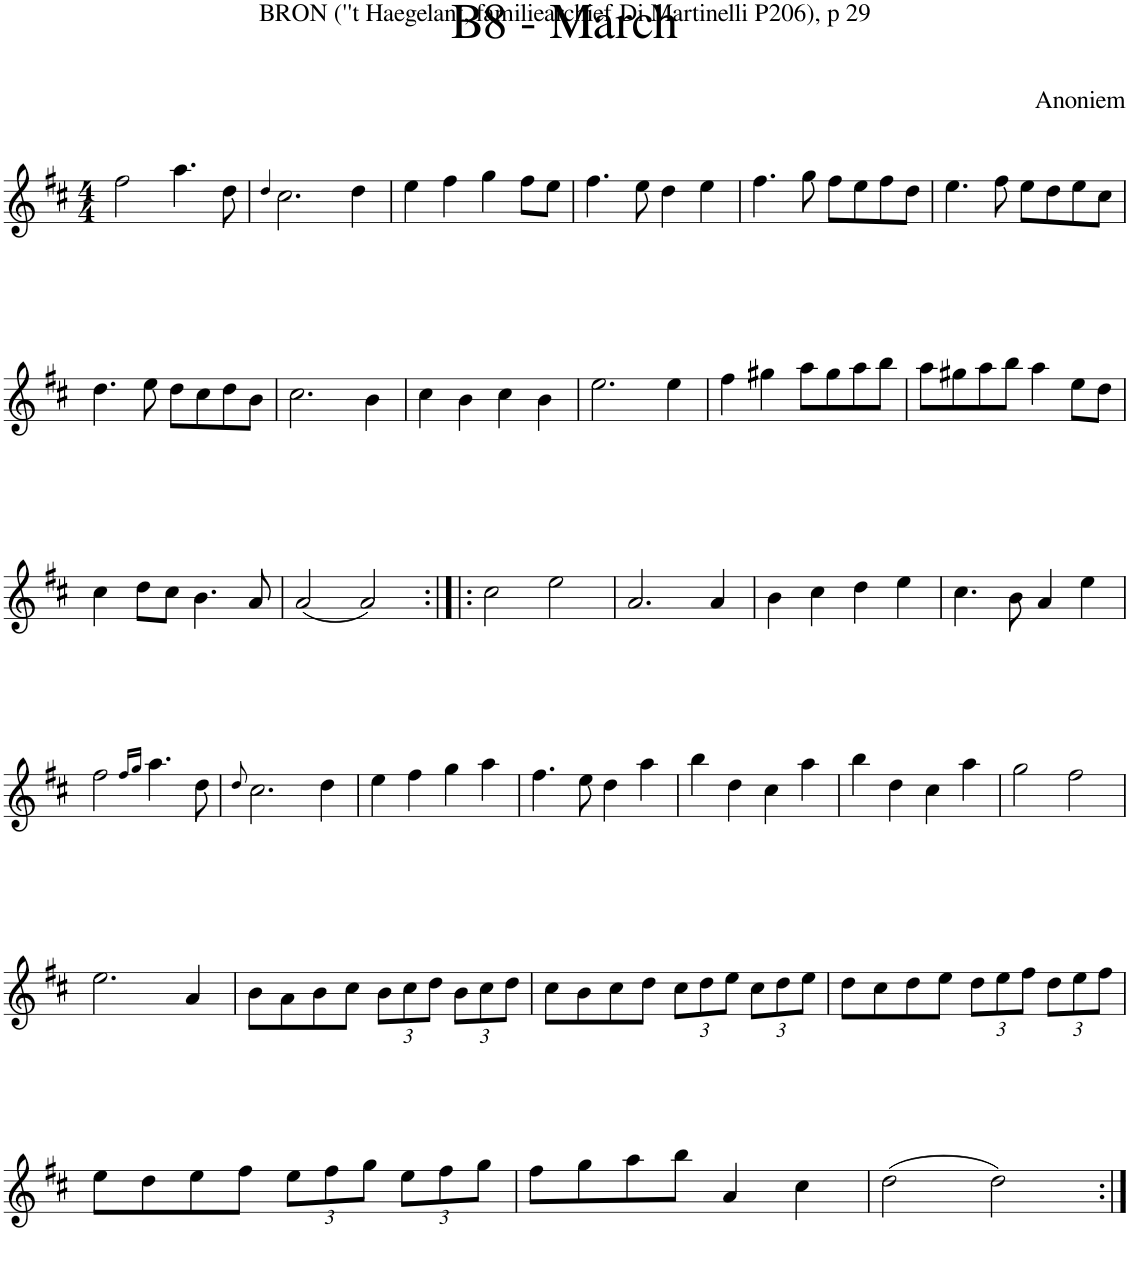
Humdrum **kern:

**kern
*part1
*staff1
*I"Flute
*I'Fl
*clefG2
*k[f#c#]
*M4/4
=1
2ff#\
4.aa\
8dd\
=2
4qdd/
2.cc#\
4dd\
=3
4ee\
4ff#\
4gg\
8ff#\L
8ee\J
=4
4.ff#\
8ee\
4dd\
4ee\
=5
4.ff#\
8gg\
8ff#\L
8ee\
8ff#\
8dd\J
=6
4.ee\
8ff#\
8ee\L
8dd\
8ee\
8cc#\J
!!LO:LB:g=z
=7
4.dd\
8ee\
8dd\L
8cc#\
8dd\
8b\J
=8
2.cc#\
4b\
=9
4cc#\
4b\
4cc#\
4b\
=10
2.ee\
4ee\
=11
4ff#\
4gg#X\
8aa\L
8gg#\
8aa\
8bb\J
=12
8aa\L
8gg#X\
8aa\
8bb\J
4aa\
8ee\L
8dd\J
!!LO:LB:g=z
=13
4cc#\
8dd\L
8cc#\J
4.b\
8a/
=14
(2a/
2a/)
=15:|!|:
2cc#\
2ee\
=16
2.a/
4a/
=17
4b\
4cc#\
4dd\
4ee\
=18
4.cc#\
8b\
4a/
4ee\
!!LO:LB:g=z
=19
2ff#\
16qff#/LL
16qgg/JJ
4.aa\
8dd\
=20
8qdd/
2.cc#\
4dd\
=21
4ee\
4ff#\
4gg\
4aa\
=22
4.ff#\
8ee\
4dd\
4aa\
=23
4bb\
4dd\
4cc#\
4aa\
=24
4bb\
4dd\
4cc#\
4aa\
=25
2gg\
2ff#\
!!LO:LB:g=z
=26
2.ee\
4a/
=27
8b\L
8a\
8b\
8cc#\J
*Xbrackettup
12b\L
12cc#\
12dd\J
12b\L
12cc#\
12dd\J
=28
8cc#\L
8b\
8cc#\
8dd\J
12cc#\L
12dd\
12ee\J
12cc#\L
12dd\
12ee\J
=29
8dd\L
8cc#\
8dd\
8ee\J
12dd\L
12ee\
12ff#\J
12dd\L
12ee\
12ff#\J
!!LO:LB:g=z
=30
8ee\L
8dd\
8ee\
8ff#\J
12ee\L
12ff#\
12gg\J
12ee\L
12ff#\
12gg\J
=31
8ff#\L
8gg\
8aa\
8bb\J
4a/
4cc#\
=32
(2dd\
2dd\)
=:|!
*-
